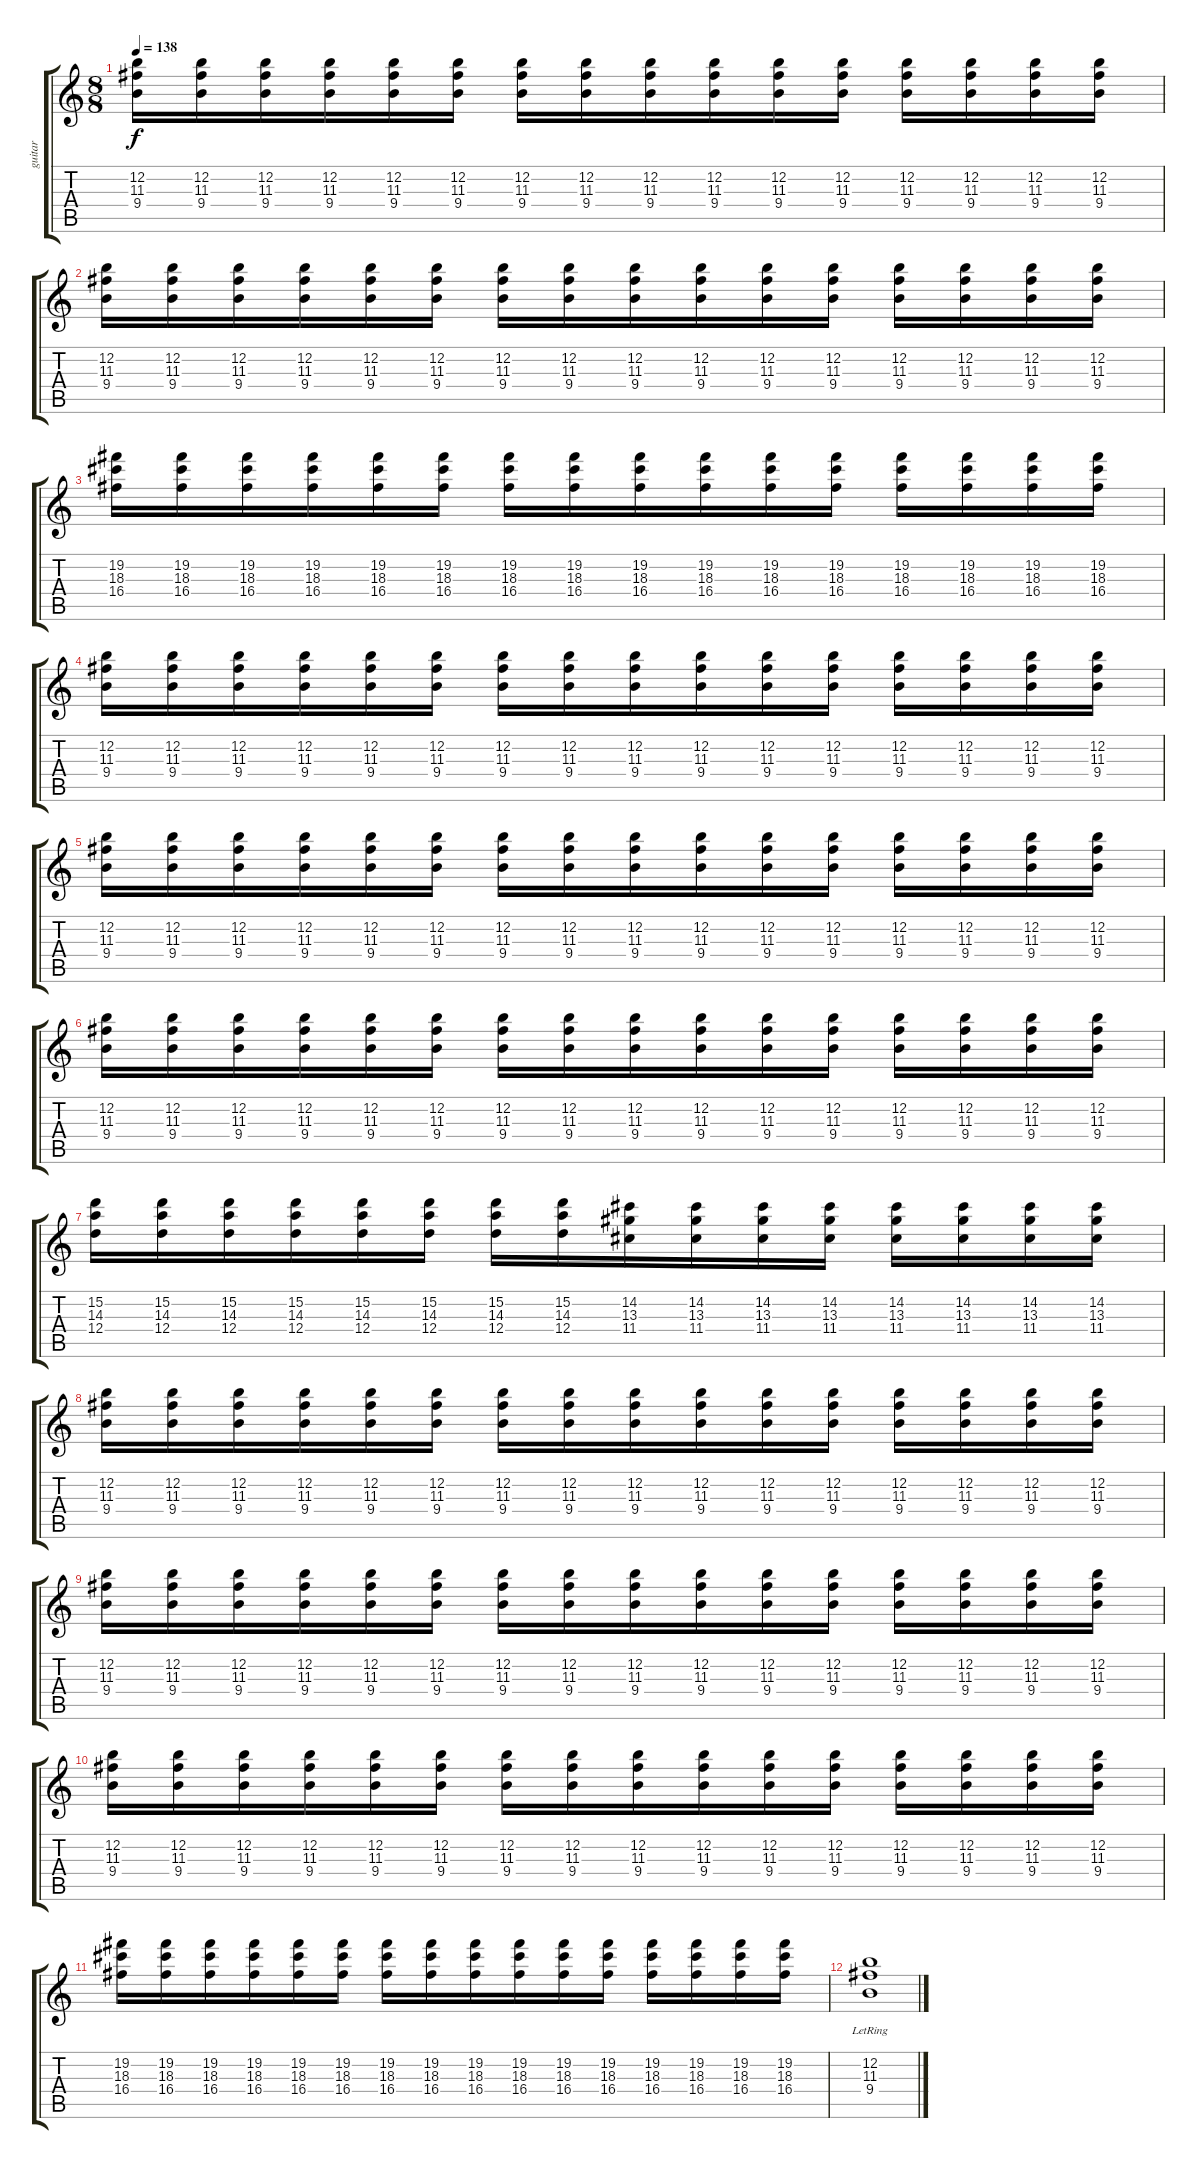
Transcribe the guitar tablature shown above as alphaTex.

\track ("guitar" "guitar") {instrument electricguitarclean}
\staff {score tabs}
\tuning (E4 B3 G3 D3 A2 E2) {hide}
\ts (8 8)
\tempo 138
\clef g2
\ks c
(12.2 11.3 9.4).16{dy f} (12.2 11.3 9.4).16 (12.2 11.3 9.4).16 (12.2 11.3 9.4).16 (12.2 11.3 9.4).16 (12.2 11.3 9.4).16 (12.2 11.3 9.4).16 (12.2 11.3 9.4).16 (12.2 11.3 9.4).16 (12.2 11.3 9.4).16 (12.2 11.3 9.4).16 (12.2 11.3 9.4).16 (12.2 11.3 9.4).16 (12.2 11.3 9.4).16 (12.2 11.3 9.4).16 (12.2 11.3 9.4).16 |
(12.2 11.3 9.4).16 (12.2 11.3 9.4).16 (12.2 11.3 9.4).16 (12.2 11.3 9.4).16 (12.2 11.3 9.4).16 (12.2 11.3 9.4).16 (12.2 11.3 9.4).16 (12.2 11.3 9.4).16 (12.2 11.3 9.4).16 (12.2 11.3 9.4).16 (12.2 11.3 9.4).16 (12.2 11.3 9.4).16 (12.2 11.3 9.4).16 (12.2 11.3 9.4).16 (12.2 11.3 9.4).16 (12.2 11.3 9.4).16 |
(19.2 18.3 16.4).16 (19.2 18.3 16.4).16 (19.2 18.3 16.4).16 (19.2 18.3 16.4).16 (19.2 18.3 16.4).16 (19.2 18.3 16.4).16 (19.2 18.3 16.4).16 (19.2 18.3 16.4).16 (19.2 18.3 16.4).16 (19.2 18.3 16.4).16 (19.2 18.3 16.4).16 (19.2 18.3 16.4).16 (19.2 18.3 16.4).16 (19.2 18.3 16.4).16 (19.2 18.3 16.4).16 (19.2 18.3 16.4).16 |
(12.2 11.3 9.4).16 (12.2 11.3 9.4).16 (12.2 11.3 9.4).16 (12.2 11.3 9.4).16 (12.2 11.3 9.4).16 (12.2 11.3 9.4).16 (12.2 11.3 9.4).16 (12.2 11.3 9.4).16 (12.2 11.3 9.4).16 (12.2 11.3 9.4).16 (12.2 11.3 9.4).16 (12.2 11.3 9.4).16 (12.2 11.3 9.4).16 (12.2 11.3 9.4).16 (12.2 11.3 9.4).16 (12.2 11.3 9.4).16 |
(12.2 11.3 9.4).16 (12.2 11.3 9.4).16 (12.2 11.3 9.4).16 (12.2 11.3 9.4).16 (12.2 11.3 9.4).16 (12.2 11.3 9.4).16 (12.2 11.3 9.4).16 (12.2 11.3 9.4).16 (12.2 11.3 9.4).16 (12.2 11.3 9.4).16 (12.2 11.3 9.4).16 (12.2 11.3 9.4).16 (12.2 11.3 9.4).16 (12.2 11.3 9.4).16 (12.2 11.3 9.4).16 (12.2 11.3 9.4).16 |
(12.2 11.3 9.4).16 (12.2 11.3 9.4).16 (12.2 11.3 9.4).16 (12.2 11.3 9.4).16 (12.2 11.3 9.4).16 (12.2 11.3 9.4).16 (12.2 11.3 9.4).16 (12.2 11.3 9.4).16 (12.2 11.3 9.4).16 (12.2 11.3 9.4).16 (12.2 11.3 9.4).16 (12.2 11.3 9.4).16 (12.2 11.3 9.4).16 (12.2 11.3 9.4).16 (12.2 11.3 9.4).16 (12.2 11.3 9.4).16 |
(15.2 14.3 12.4).16 (15.2 14.3 12.4).16 (15.2 14.3 12.4).16 (15.2 14.3 12.4).16 (15.2 14.3 12.4).16 (15.2 14.3 12.4).16 (15.2 14.3 12.4).16 (15.2 14.3 12.4).16 (14.2 13.3 11.4).16 (14.2 13.3 11.4).16 (14.2 13.3 11.4).16 (14.2 13.3 11.4).16 (14.2 13.3 11.4).16 (14.2 13.3 11.4).16 (14.2 13.3 11.4).16 (14.2 13.3 11.4).16 |
(12.2 11.3 9.4).16 (12.2 11.3 9.4).16 (12.2 11.3 9.4).16 (12.2 11.3 9.4).16 (12.2 11.3 9.4).16 (12.2 11.3 9.4).16 (12.2 11.3 9.4).16 (12.2 11.3 9.4).16 (12.2 11.3 9.4).16 (12.2 11.3 9.4).16 (12.2 11.3 9.4).16 (12.2 11.3 9.4).16 (12.2 11.3 9.4).16 (12.2 11.3 9.4).16 (12.2 11.3 9.4).16 (12.2 11.3 9.4).16 |
(12.2 11.3 9.4).16 (12.2 11.3 9.4).16 (12.2 11.3 9.4).16 (12.2 11.3 9.4).16 (12.2 11.3 9.4).16 (12.2 11.3 9.4).16 (12.2 11.3 9.4).16 (12.2 11.3 9.4).16 (12.2 11.3 9.4).16 (12.2 11.3 9.4).16 (12.2 11.3 9.4).16 (12.2 11.3 9.4).16 (12.2 11.3 9.4).16 (12.2 11.3 9.4).16 (12.2 11.3 9.4).16 (12.2 11.3 9.4).16 |
(12.2 11.3 9.4).16 (12.2 11.3 9.4).16 (12.2 11.3 9.4).16 (12.2 11.3 9.4).16 (12.2 11.3 9.4).16 (12.2 11.3 9.4).16 (12.2 11.3 9.4).16 (12.2 11.3 9.4).16 (12.2 11.3 9.4).16 (12.2 11.3 9.4).16 (12.2 11.3 9.4).16 (12.2 11.3 9.4).16 (12.2 11.3 9.4).16 (12.2 11.3 9.4).16 (12.2 11.3 9.4).16 (12.2 11.3 9.4).16 |
(19.2 18.3 16.4).16 (19.2 18.3 16.4).16 (19.2 18.3 16.4).16 (19.2 18.3 16.4).16 (19.2 18.3 16.4).16 (19.2 18.3 16.4).16 (19.2 18.3 16.4).16 (19.2 18.3 16.4).16 (19.2 18.3 16.4).16 (19.2 18.3 16.4).16 (19.2 18.3 16.4).16 (19.2 18.3 16.4).16 (19.2 18.3 16.4).16 (19.2 18.3 16.4).16 (19.2 18.3 16.4).16 (19.2 18.3 16.4).16 |
(12.2 11.3 9.4{lr}).1
